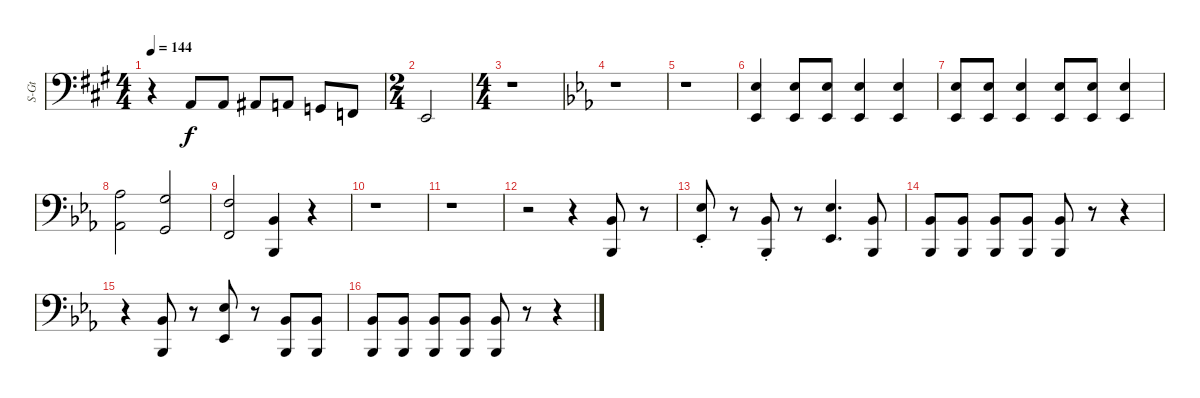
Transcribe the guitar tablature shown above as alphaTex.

\bracketExtendMode groupsimilarinstruments
\otherSystemsTrackNameOrientation horizontal
\track ("Piano (LH) (Print)" "S-Gt") {mute instrument brightacousticpiano}
\staff {score}
\tuning (F2 C2 F1 C1 F0 C0)
\displaytranspose 12
\ts (4 4)
\tempo 144
\clef f4
\ks a
r.4{dy f beam Down} 4.3{acc forcenatural}.8{beam Up} 4.3{acc forcenatural}.8{beam Up} 5.3{acc #}.8{beam Up} 4.3{acc forcenatural}.8{beam Up} 2.3{acc forcenatural}.8{beam Up} 0.3{acc forcenatural}.8{beam Up} |
\ts (2 4)
4.4{acc forcenatural}.2{beam Up} |
\ts (4 4)
r.1{beam Down} |
\ks eb
r.1{beam Down} |
r.1{beam Down} |
(3.2{acc b} 3.4{acc b}).4{beam Up} (3.2{acc b} 3.4{acc b}).8{beam Up} (3.2{acc b} 3.4{acc b}).8{beam Up} (3.2{acc b} 3.4{acc b}).4{beam Up} (3.2{acc b} 3.4{acc b}).4{beam Up} |
(3.2{acc b} 3.4{acc b}).8{beam Up} (3.2{acc b} 3.4{acc b}).8{beam Up} (3.2{acc b} 3.4{acc b}).4{beam Up} (3.2{acc b} 3.4{acc b}).8{beam Up} (3.2{acc b} 3.4{acc b}).8{beam Up} (3.2{acc b} 3.4{acc b}).4{beam Up} |
(3.1{acc b} 3.3{acc b}).2{beam Down} (2.1{acc forcenatural} 2.3{acc forcenatural}).2{beam Up} |
(0.1{acc forcenatural} 0.3{acc forcenatural}).2{beam Up} (5.3{acc b} 5.5{acc b}).4{beam Up} r.4{beam Up} |
r.1{beam Down} |
r.1{beam Down} |
r.2{beam Down} r.4{beam Down} (5.3{acc b} 5.5{acc b}).8{beam Up} r.8{beam Up} |
(3.2{st acc b} 3.4{st acc b}).8{beam Up} r.8{beam Up} (5.3{st acc b} 5.5{st acc b}).8{beam Up} r.8{beam Up} (3.2{acc b} 3.4{acc b}).4{d beam Up} (5.3{acc b} 5.5{acc b}).8{beam Up} |
(5.3{acc b} 5.5{acc b}).8{beam Up} (5.3{acc b} 5.5{acc b}).8{beam Up} (5.3{acc b} 5.5{acc b}).8{beam Up} (5.3{acc b} 5.5{acc b}).8{beam Up} (5.3{acc b} 5.5{acc b}).8{beam Up} r.8{beam Up} r.4{beam Up} |
r.4{beam Down} (5.3{acc b} 5.5{acc b}).8{beam Up} r.8{beam Up} (3.2{acc b} 3.4{acc b}).8{beam Up} r.8{beam Up} (5.3{acc b} 5.5{acc b}).8{beam Up} (5.3{acc b} 5.5{acc b}).8{beam Up} |
(5.3{acc b} 5.5{acc b}).8{beam Up} (5.3{acc b} 5.5{acc b}).8{beam Up} (5.3{acc b} 5.5{acc b}).8{beam Up} (5.3{acc b} 5.5{acc b}).8{beam Up} (5.3{acc b} 5.5{acc b}).8{beam Up} r.8{beam Up} r.4{beam Up}
